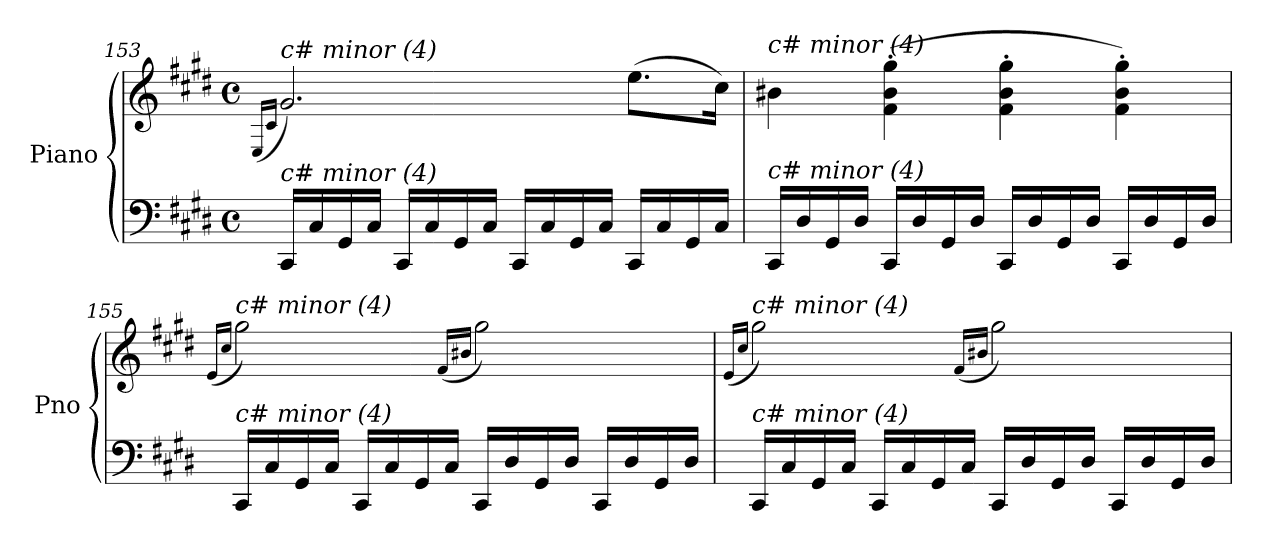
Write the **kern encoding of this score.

**kern	**kern
*part1	*part1
*staff2	*staff1
*I"Piano	*
*I'Pno	*
!!LO:LB:g=z
*clefF4	*clefG2
*k[f#c#g#d#]	*k[f#c#g#d#]
*M4/4	*M4/4
*met(c)	*met(c)
=153	=153
.	(16qE/LL
.	16qc#/JJ
!	!LO:TX:i:t=c# minor (4)
!LO:TX:i:t=c# minor (4)	!
16CC#/LL	2.g#/)
16C#/	.
16GG#/	.
16C#/JJ	.
16CC#/LL	.
16C#/	.
16GG#/	.
16C#/JJ	.
16CC#/LL	.
16C#/	.
16GG#/	.
16C#/JJ	.
16CC#/LL	(8.ee\L
16C#/	.
16GG#/	.
16C#/JJ	16cc#\Jk)
=154	=154
!	!LO:TX:i:t=c# minor (4)
!LO:TX:i:t=c# minor (4)	!
16CC#/LL	4b#X\
16D#/	.
16GG#/	.
16D#/JJ	.
16CC#/LL	(4f#\' 4b#\' 4gg#\'
16D#/	.
16GG#/	.
16D#/JJ	.
16CC#/LL	4f#\' 4b#\' 4gg#\'
16D#/	.
16GG#/	.
16D#/JJ	.
16CC#/LL	4f#\' 4b#\' 4gg#\')
16D#/	.
16GG#/	.
16D#/JJ	.
=155	=155
.	(16qe/LL
.	16qcc#/JJ
!	!LO:TX:i:t=c# minor (4)
!LO:TX:i:t=c# minor (4)	!
16CC#/LL	2gg#\)
16C#/	.
16GG#/	.
16C#/JJ	.
16CC#/LL	.
16C#/	.
16GG#/	.
16C#/JJ	.
.	(16qf#/LL
.	16qb#X/JJ
16CC#/LL	2gg#\)
16D#/	.
16GG#/	.
16D#/JJ	.
16CC#/LL	.
16D#/	.
16GG#/	.
16D#/JJ	.
!!LO:LB:g=z
=156	=156
.	(16qe/LL
.	16qcc#/JJ
!	!LO:TX:i:t=c# minor (4)
!LO:TX:i:t=c# minor (4)	!
16CC#/LL	2gg#\)
16C#/	.
16GG#/	.
16C#/JJ	.
16CC#/LL	.
16C#/	.
16GG#/	.
16C#/JJ	.
.	(16qf#/LL
.	16qb#X/JJ
16CC#/LL	2gg#\)
16D#/	.
16GG#/	.
16D#/JJ	.
16CC#/LL	.
16D#/	.
16GG#/	.
16D#/JJ	.
=	=
*-	*-
